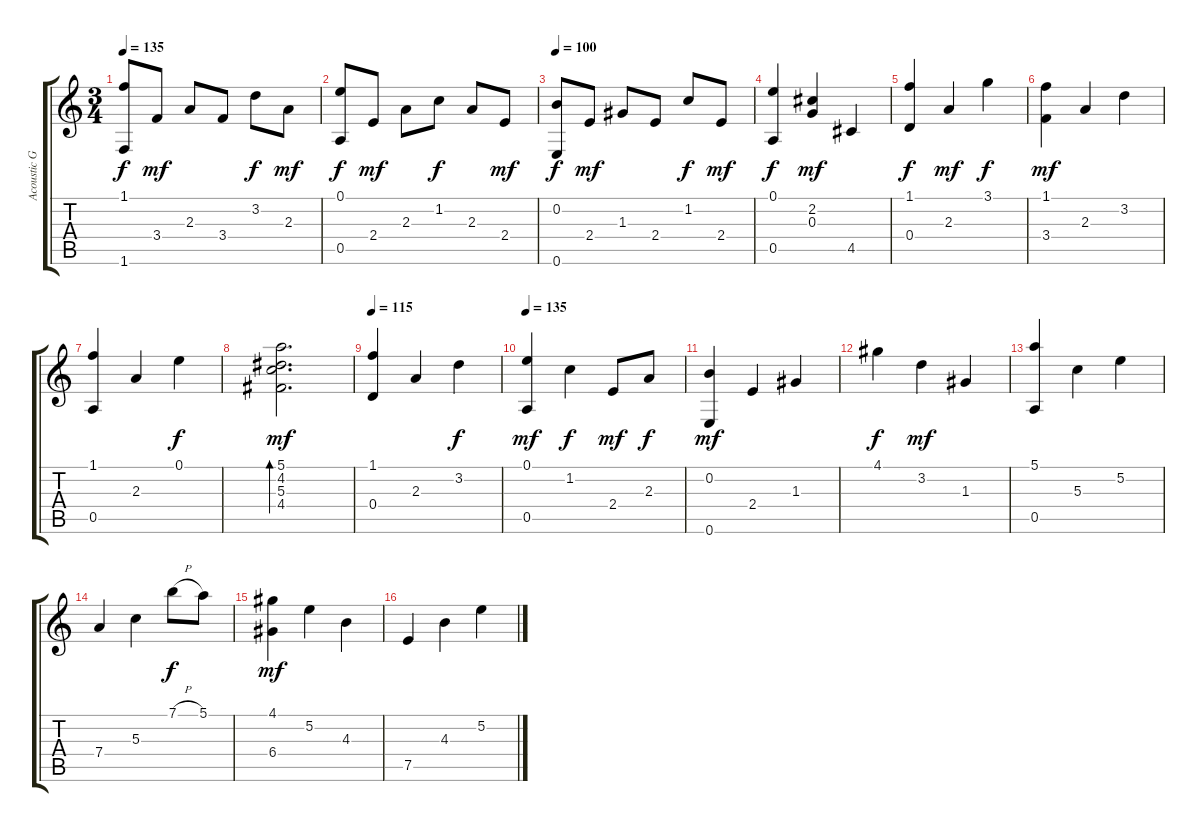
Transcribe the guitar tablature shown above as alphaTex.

\track ("Acoustic Guitar" "Acoustic G") {instrument acousticguitarnylon}
\staff {score tabs}
\tuning (E4 B3 G3 D3 A2 E2) {hide}
\ts (3 4)
\tempo 135
\clef g2
\ks c
(1.1 1.6).8{dy f} 3.4.8{dy mf} 2.3.8 3.4.8 3.2.8{dy f} 2.3.8{dy mf} |
(0.1 0.5).8{dy f} 2.4.8{dy mf} 2.3.8 1.2.8{dy f} 2.3.8 2.4.8{dy mf} |
\tempo 100
(0.2 0.6).8{dy f} 2.4.8{dy mf} 1.3.8 2.4.8 1.2.8{dy f} 2.4.8{dy mf} |
(0.1 0.5).4{dy f} (2.2 0.3).4{dy mf} 4.5.4 |
(1.1 0.4).4{dy f} 2.3.4{dy mf} 3.1.4{dy f} |
(1.1 3.4).4{dy mf} 2.3.4 3.2.4 |
(1.1 0.5).4 2.3.4 0.1.4{dy f} |
(5.1 4.2 5.3 4.4).2{d bd 240 dy mf} |
\tempo 115
(1.1 0.4).4 2.3.4 3.2.4{dy f} |
\tempo 135
(0.1 0.5).4{dy mf} 1.2.4{dy f} 2.4.8{dy mf} 2.3.8{dy f} |
(0.2 0.6).4{dy mf} 2.4.4 1.3.4 |
4.1.4{dy f} 3.2.4{dy mf} 1.3.4 |
(5.1 0.5).4 5.3.4 5.2.4 |
7.4.4 5.3.4 7.1{h}.8{dy f} 5.1.8 |
(4.1 6.4).4{dy mf} 5.2.4 4.3.4 |
7.5.4 4.3.4 5.2.4
